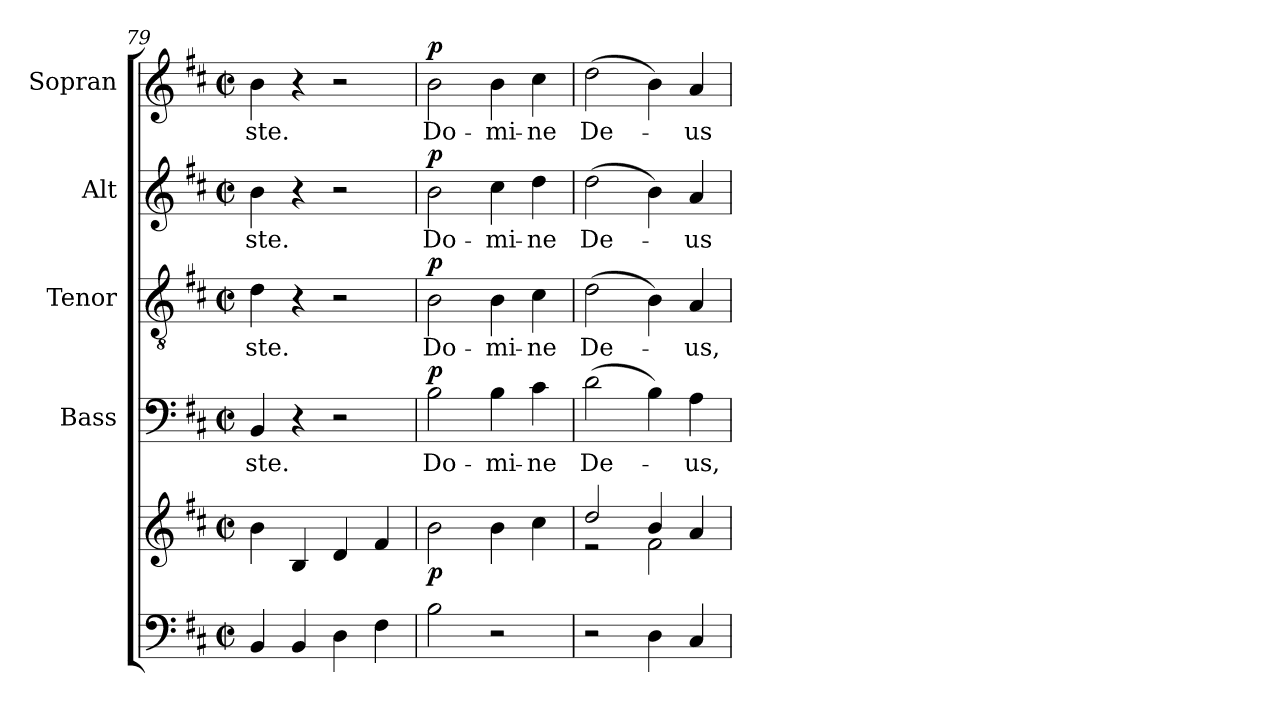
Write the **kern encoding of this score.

**kern	**kern	**dynam	**kern	**text	**dynam	**kern	**text	**dynam	**kern	**text	**dynam	**kern	**text	**dynam
*part5	*part5	*part5	*part4	*part4	*part4	*part3	*part3	*part3	*part2	*part2	*part2	*part1	*part1	*part1
*staff6	*staff5	*staff5/6	*staff4	*staff4	*staff4	*staff3	*staff3	*staff3	*staff2	*staff2	*staff2	*staff1	*staff1	*staff1
*	*	*	*I"Bass	*	*	*I"Tenor	*	*	*I"Alt	*	*	*I"Sopran	*	*
*	*	*	*I'B.	*	*	*I'T.	*	*	*I'A.	*	*	*I'S.	*	*
*clefF4	*clefG2	*	*clefF4	*	*	*clefGv2	*	*	*clefG2	*	*	*clefG2	*	*
*k[f#c#]	*k[f#c#]	*	*k[f#c#]	*	*	*k[f#c#]	*	*	*k[f#c#]	*	*	*k[f#c#]	*	*
*D:	*D:	*	*D:	*	*	*D:	*	*	*D:	*	*	*D:	*	*
*M2/2	*M2/2	*	*M2/2	*	*	*M2/2	*	*	*M2/2	*	*	*M2/2	*	*
*met(c|)	*met(c|)	*	*met(c|)	*	*	*met(c|)	*	*	*met(c|)	*	*	*met(c|)	*	*
=79	=79	=79	=79	=79	=79	=79	=79	=79	=79	=79	=79	=79	=79	=79
!	!	!	!	!LO:LY:b	!	!	!LO:LY:b	!	!	!LO:LY:b	!	!	!LO:LY:b	!
4BB/	4b\	.	4BB/	-ste.	.	4d\	-ste.	.	4b\	-ste.	.	4b\	-ste.	.
4BB/	4B/	.	4r	.	.	4r	.	.	4r	.	.	4r	.	.
4D\	4d/	.	2r	.	.	2r	.	.	2r	.	.	2r	.	.
4F#\	4f#/	.	.	.	.	.	.	.	.	.	.	.	.	.
=80	=80	=80	=80	=80	=80	=80	=80	=80	=80	=80	=80	=80	=80	=80
!	!	!LO:DY:b	!	!LO:LY:b	!LO:DY:a	!	!LO:LY:b	!LO:DY:a	!	!LO:LY:b	!LO:DY:a	!	!LO:LY:b	!LO:DY:a
2B\	2b\	p	2B\	Do-	p	2B\	Do-	p	2b\	Do-	p	2b\	Do-	p
!	!	!	!	!LO:LY:b	!	!	!LO:LY:b	!	!	!LO:LY:b	!	!	!LO:LY:b	!
2r	4b\	.	4B\	-mi-	.	4B\	-mi-	.	4cc#\	-mi-	.	4b\	-mi-	.
!	!	!	!	!LO:LY:b	!	!	!LO:LY:b	!	!	!LO:LY:b	!	!	!LO:LY:b	!
.	4cc#\	.	4c#\	-ne	.	4c#\	-ne	.	4dd\	-ne	.	4cc#\	-ne	.
=81	=81	=81	=81	=81	=81	=81	=81	=81	=81	=81	=81	=81	=81	=81
*	*^	*	*	*	*	*	*	*	*	*	*	*	*	*
!	!	!	!	!	!LO:LY:b	!	!	!LO:LY:b	!	!	!LO:LY:b	!	!	!LO:LY:b	!
2r	2dd/	2re	.	(>2d\	De-	.	(>2d\	De-	.	(>2dd\	De-	.	(>2dd\	De-	.
4D\	4b/	2f#\	.	4B\)	.	.	4B\)	.	.	4b\)	.	.	4b\)	.	.
!	!	!	!	!	!LO:LY:b	!	!	!LO:LY:b	!	!	!LO:LY:b	!	!	!LO:LY:b	!
4C#/	4a/	.	.	4A\	-us,	.	4A/	-us,	.	4a/	-us	.	4a/	-us	.
*	*v	*v	*	*	*	*	*	*	*	*	*	*	*	*	*
=	=	=	=	=	=	=	=	=	=	=	=	=	=	=
*-	*-	*-	*-	*-	*-	*-	*-	*-	*-	*-	*-	*-	*-	*-
